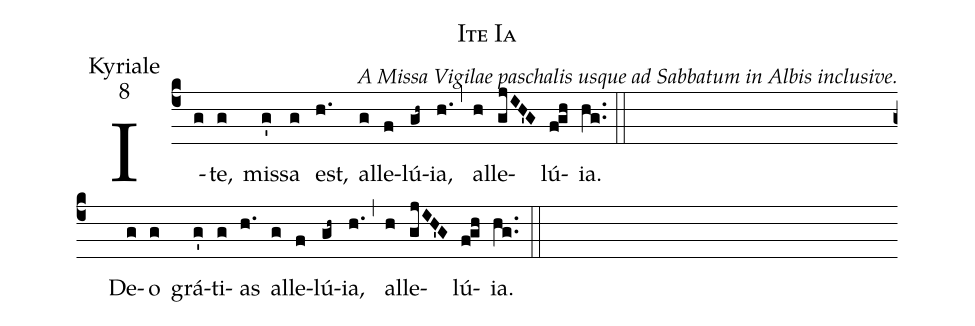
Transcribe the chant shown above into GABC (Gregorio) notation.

name:Ite Ia;
office-part:Kyriale;
mode:8;
commentary:A Missa Vigilae paschalis usque ad Sabbatum in Albis inclusive.;
%%
(c4) I(g)te,(g) mis(g')sa(g) est,(h.) al(g)le(f)lú(gh~)ia,(h.) (,) al(h)le(gjIH'G)lú(f!gh)ia.(hg..) (::)
(Z)
() De(g)o(g) grá(g')ti(g)as(h.) al(g)le(f)lú(gh~)ia,(h.) (,) al(h)le(gjIH'G)lú(f!gh)ia.(hg..) (::)
